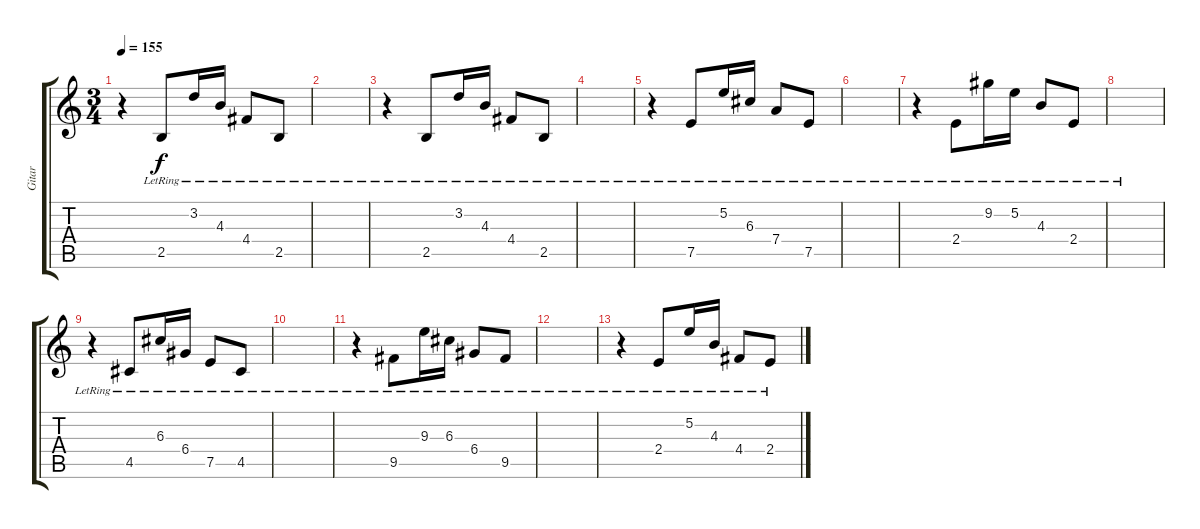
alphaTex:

\track ("Gitar" "Gitar") {instrument acousticguitarsteel}
\staff {score tabs}
\tuning (E4 B3 G3 D3 A2 E2) {hide}
\ts (3 4)
\tempo 155
\clef g2
\ks c
r.4{dy f} 2.5{lr}.8 3.2{lr}.16 4.3{lr}.16 4.4{lr}.8 2.5{lr}.8 |
|
r.4 2.5{lr}.8 3.2{lr}.16 4.3{lr}.16 4.4{lr}.8 2.5{lr}.8 |
|
r.4 7.5{lr}.8 5.2{lr}.16 6.3{lr}.16 7.4{lr}.8 7.5{lr}.8 |
|
r.4 2.4{lr}.8 9.2{lr}.16 5.2{lr}.16 4.3{lr}.8 2.4{lr}.8 |
|
r.4 4.5{lr}.8 6.3{lr}.16 6.4{lr}.16 7.5{lr}.8 4.5{lr}.8 |
|
r.4 9.5{lr}.8 9.3{lr}.16 6.3{lr}.16 6.4{lr}.8 9.5{lr}.8 |
|
r.4 2.4{lr}.8 5.2{lr}.16 4.3{lr}.16 4.4{lr}.8 2.4{lr}.8
